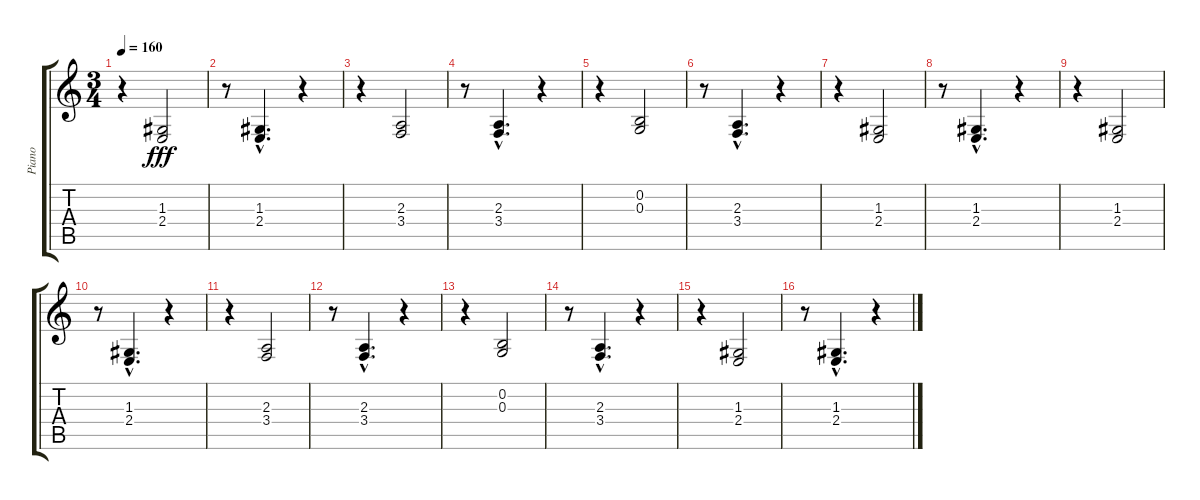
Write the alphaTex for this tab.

\track ("Piano" "Piano") {instrument acousticgrandpiano}
\staff {score tabs}
\tuning (E4 B3 G3 D3 A2 E2) {hide}
\ts (3 4)
\tempo 160
\clef g2
\ks c
r.4{dy fff instrument acousticgrandpiano} (1.3 2.4).2 |
r.8 (1.3{hac} 2.4{hac}).4{d} r.4 |
r.4 (2.3 3.4).2 |
r.8 (2.3{hac} 3.4{hac}).4{d} r.4 |
r.4 (0.2 0.3).2 |
r.8 (2.3{hac} 3.4{hac}).4{d} r.4 |
r.4 (1.3 2.4).2 |
r.8 (1.3{hac} 2.4{hac}).4{d} r.4 |
r.4 (1.3 2.4).2 |
r.8 (1.3{hac} 2.4{hac}).4{d} r.4 |
r.4 (2.3 3.4).2 |
r.8 (2.3{hac} 3.4{hac}).4{d} r.4 |
r.4 (0.2 0.3).2 |
r.8 (2.3{hac} 3.4{hac}).4{d} r.4 |
r.4 (1.3 2.4).2 |
r.8 (1.3{hac} 2.4{hac}).4{d} r.4
